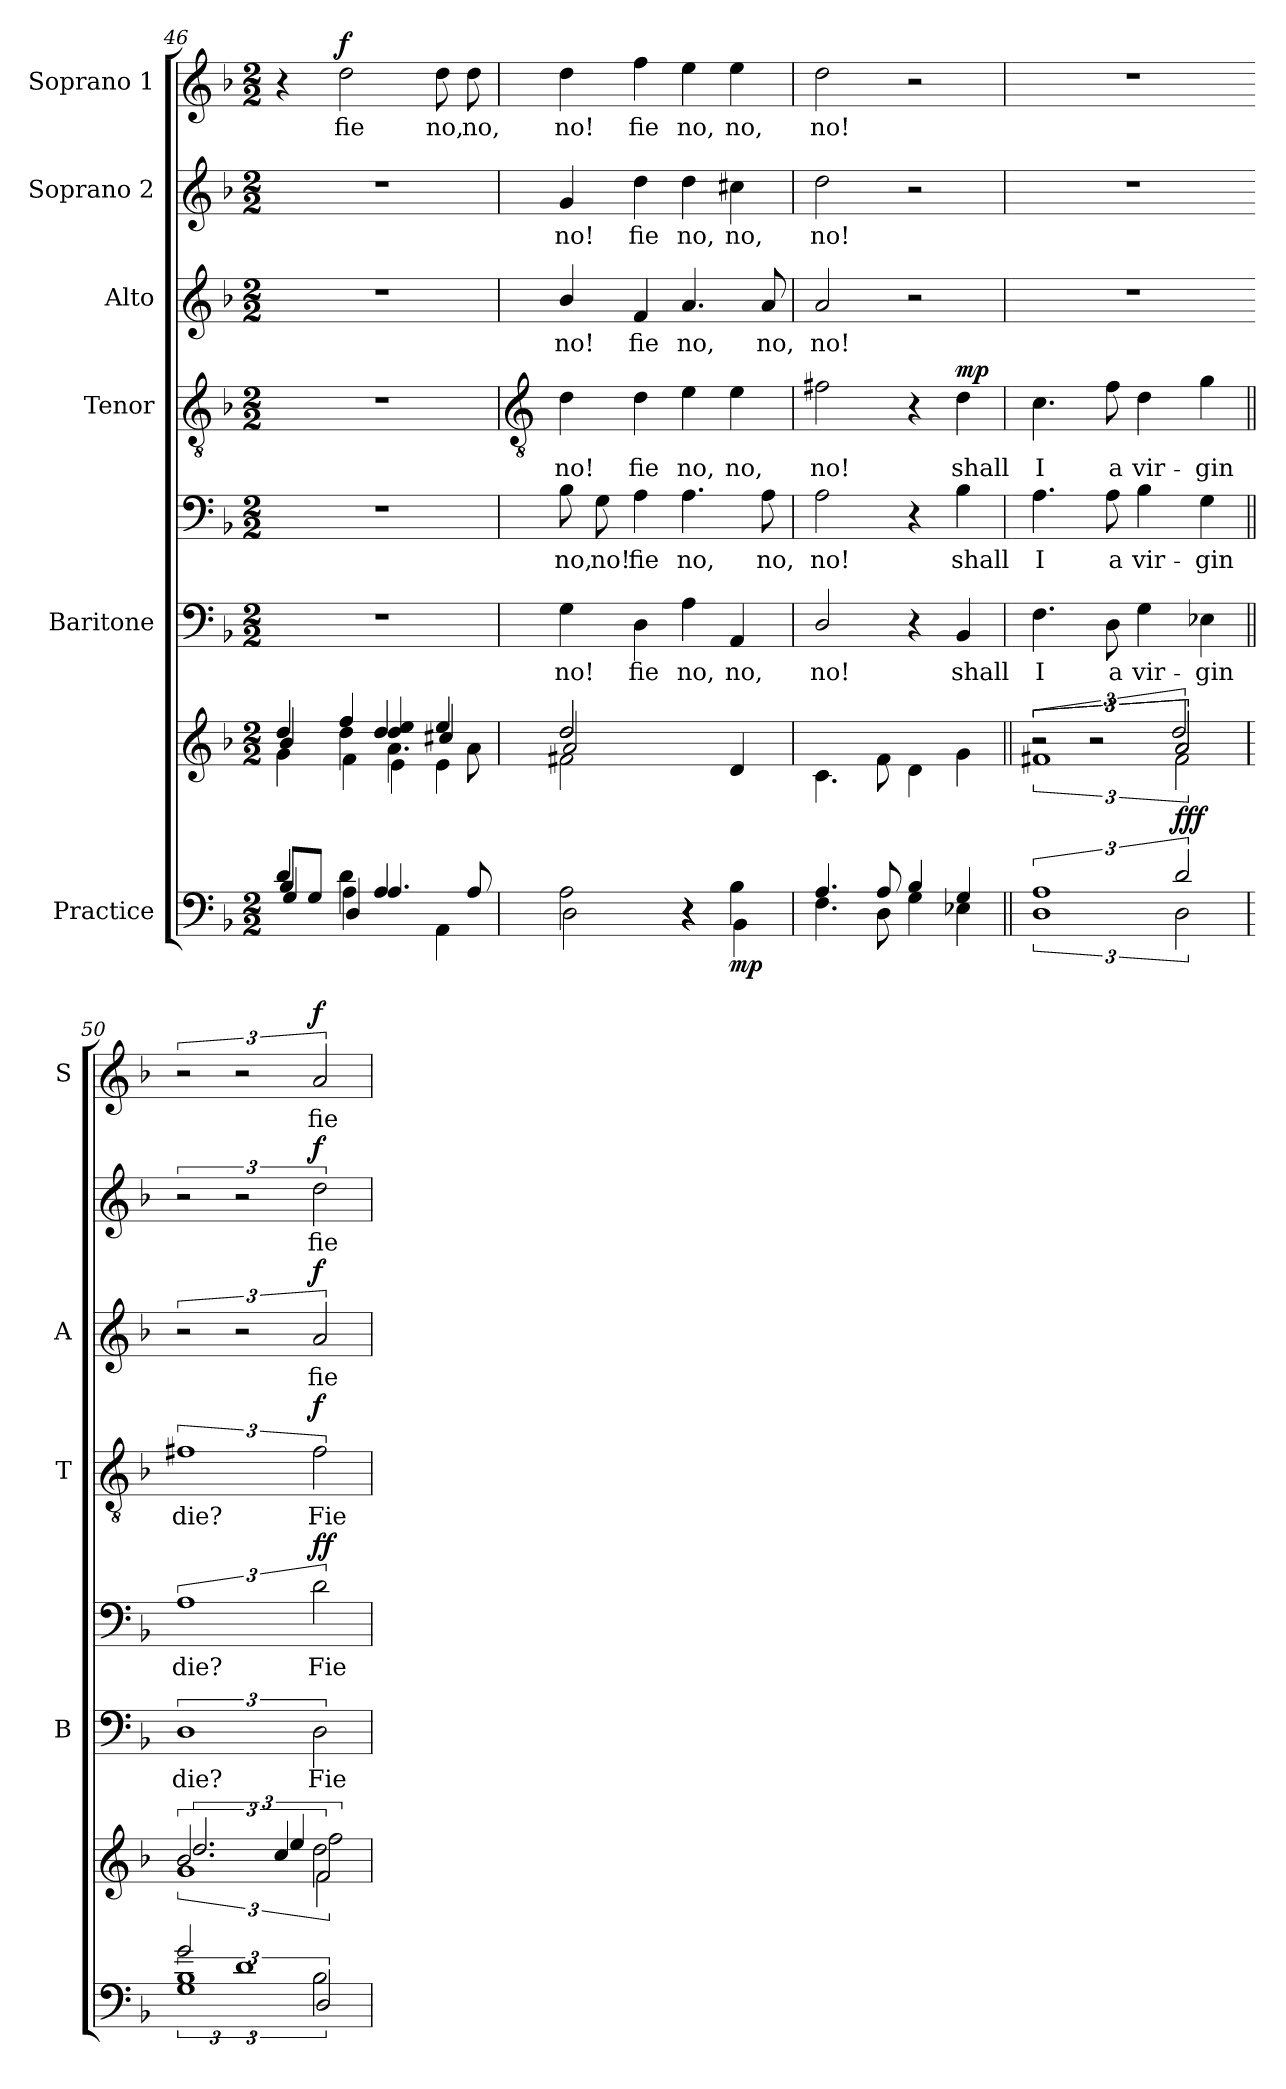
**kern	**kern	**dynam	**kern	**text	**kern	**text	**dynam	**kern	**text	**dynam	**kern	**text	**dynam	**kern	**text	**dynam	**kern	**text	**dynam
*part6	*part6	*part6	*part5	*part5	*part5	*part5	*part5	*part4	*part4	*part4	*part3	*part3	*part3	*part2	*part2	*part2	*part1	*part1	*part1
*staff8	*staff7	*staff7/8	*staff6	*staff6	*staff5	*staff5	*staff5/6	*staff4	*staff4	*staff4	*staff3	*staff3	*staff3	*staff2	*staff2	*staff2	*staff1	*staff1	*staff1
*I"Practice	*	*	*I"Baritone	*	*	*	*	*I"Tenor	*	*	*I"Alto	*	*	*I"Soprano 2	*	*	*I"Soprano 1	*	*
*	*	*	*I'B	*	*	*	*	*I'T	*	*	*I'A	*	*	*	*	*	*I'S	*	*
!!LO:LB:g=z
*clefF4	*clefG2	*	*clefF4	*	*clefF4	*	*	*clefGv2	*	*	*clefG2	*	*	*clefG2	*	*	*clefG2	*	*
*k[b-]	*k[b-]	*	*k[b-]	*	*k[b-]	*	*	*k[b-]	*	*	*k[b-]	*	*	*k[b-]	*	*	*k[b-]	*	*
*F:	*F:	*	*F:	*	*F:	*	*	*F:	*	*	*F:	*	*	*F:	*	*	*F:	*	*
*M2/2	*M2/2	*	*M2/2	*	*M2/2	*	*	*M2/2	*	*	*M2/2	*	*	*M2/2	*	*	*M2/2	*	*
=46	=46	=46	=46	=46	=46	=46	=46	=46	=46	=46	=46	=46	=46	=46	=46	=46	=46	=46	=46
*^	*^	*	*	*	*	*	*	*	*	*	*	*	*	*	*	*	*	*	*
*	*^	*	*^	*	*	*	*	*	*	*	*	*	*	*	*	*	*	*	*	*	*
*	*	*	*	*	*^	*	*	*	*	*	*	*	*	*	*	*	*	*	*	*	*	*	*
4d/	8B-\L	4G/	4dd/	4g	4b-/	2ryy	.	1r	.	1r	.	.	1r	.	.	1r	.	.	1r	.	.	4r	.	.
.	8G/J	.	.	.	.	.	.	.	.	.	.	.	.	.	.	.	.	.	.	.	.	.	.	.
!	!	!	!	!	!	!	!	!	!	!	!	!	!	!	!	!	!	!	!	!	!	!	!LO:LY:b	!LO:DY:b
4d\	4A	4D	4ff	4dd	4f\	.	.	.	.	.	.	.	.	.	.	.	.	.	.	.	.	2dd	fie	f
2ryy	4.A/	4A	4dd/ 4ee/	4dd/	4.a\	4e	.	.	.	.	.	.	.	.	.	.	.	.	.	.	.	.	.	.
!	!	!	!	!	!	!	!	!	!	!	!	!	!	!	!	!	!	!	!	!	!	!	!LO:LY:b	!
.	.	4AA\	4ee/	4cc#X/	.	4e	.	.	.	.	.	.	.	.	.	.	.	.	.	.	.	8dd	no,	.
!	!	!	!	!	!	!	!	!	!	!	!	!	!	!	!	!	!	!	!	!	!	!	!LO:LY:b	!
.	8A/	.	.	.	8a\	.	.	.	.	.	.	.	.	.	.	.	.	.	.	.	.	8dd	no,	.
!!LO:LB:g=z
=47	=47	=47	=47	=47	=47	=47	=47	=47	=47	=47	=47	=47	=47	=47	=47	=47	=47	=47	=47	=47	=47	=47	=47	=47
*	*	*	*	*	*	*	*	*	*	*	*	*	*clefGv2	*	*	*	*	*	*	*	*	*	*	*
!	!	!	!	!	!	!	!	!	!LO:LY:b	!	!LO:LY:b	!	!	!LO:LY:b	!	!	!LO:LY:b	!	!	!LO:LY:b	!	!	!LO:LY:b	!
2ryy	2A	2D\	2dd/	2dd/	2a/	2f#X	.	4G	no!	8B-	no,	.	4d	no!	.	4b-/	no!	.	4g	no!	.	4dd	no!	.
!	!	!	!	!	!	!	!	!	!	!	!LO:LY:b	!	!	!	!	!	!	!	!	!	!	!	!	!
.	.	.	.	.	.	.	.	.	.	8G	no!	.	.	.	.	.	.	.	.	.	.	.	.	.
!	!	!	!	!	!	!	!	!	!LO:LY:b	!	!LO:LY:b	!	!	!LO:LY:b	!	!	!LO:LY:b	!	!	!LO:LY:b	!	!	!LO:LY:b	!
.	.	.	.	.	.	.	.	4D	fie	4A	fie	.	4d	fie	.	4f	fie	.	4dd	fie	.	4ff	fie	.
!	!	!	!	!	!	!	!	!	!LO:LY:b	!	!LO:LY:b	!	!	!LO:LY:b	!	!	!LO:LY:b	!	!	!LO:LY:b	!	!	!LO:LY:b	!
4r	4r	4r	2ryy	2ryy	2ryy	4ryy	.	4A	no,	4.A	no,	.	4e	no,	.	4.a	no,	.	4dd	no,	.	4ee	no,	.
!	!	!	!	!	!	!	!LO:DY:b=2	!	!LO:LY:b	!	!	!	!	!LO:LY:b	!	!	!	!	!	!LO:LY:b	!	!	!LO:LY:b	!
4ryy	4B-	4BB-\	.	.	.	4d	mp	4AA	no,	.	.	.	4e	no,	.	.	.	.	4cc#X	no,	.	4ee	no,	.
!	!	!	!	!	!	!	!	!	!	!	!LO:LY:b	!	!	!	!	!	!LO:LY:b	!	!	!	!	!	!	!
.	.	.	.	.	.	.	.	.	.	8A	no,	.	.	.	.	8a	no,	.	.	.	.	.	.	.
*	*v	*v	*	*	*	*	*	*	*	*	*	*	*	*	*	*	*	*	*	*	*	*	*	*
=48	=48	=48	=48	=48	=48	=48	=48	=48	=48	=48	=48	=48	=48	=48	=48	=48	=48	=48	=48	=48	=48	=48	=48
!	!	!	!	!	!	!	!	!LO:LY:b	!	!LO:LY:b	!	!	!LO:LY:b	!	!	!LO:LY:b	!	!	!LO:LY:b	!	!	!LO:LY:b	!
4.A	4.F	1ryy	1ryy	1ryy	4.c	.	2D/	no!	2A	no!	.	2f#X	no!	.	2a	no!	.	2dd	no!	.	2dd	no!	.
8A	8D	.	.	.	8f	.	.	.	.	.	.	.	.	.	.	.	.	.	.	.	.	.	.
4B-	4G	.	.	.	4d	.	4r	.	4r	.	.	4r	.	.	2r	.	.	2r	.	.	2r	.	.
!	!	!	!	!	!	!	!	!LO:LY:b	!	!LO:LY:b	!LO:DY:b=2	!	!LO:LY:b	!	!	!	!	!	!	!	!	!	!
!	!	!	!	!	!	!	!	!	!	!	!LO:DY:n=1:b	!	!	!LO:DY:b	!	!	!	!	!	!	!	!	!
4G	4E-X	.	.	.	4g	.	4BB-	shall	4B-	shall	mp mp	4d	shall	mp	.	.	.	.	.	.	.	.	.
=49||	=49||	=49||	=49||	=49||	=49||	=49	=49	=49	=49	=49	=49	=49	=49	=49	=49	=49	=49	=49	=49	=49	=49	=49	=49
!	!	!	!	!	!	!	!	!LO:LY:b	!	!LO:LY:b	!	!	!LO:LY:b	!	!	!	!	!	!	!	!	!	!
3%2A	3%2D	3r	3r	3r	3%2f#X	.	4.F	I	4.A	I	.	4.c	I	.	1r	.	.	1r	.	.	1r	.	.
.	.	3r	3r	3r	.	.	.	.	.	.	.	.	.	.	.	.	.	.	.	.	.	.	.
!	!	!	!	!	!	!	!	!LO:LY:b	!	!LO:LY:b	!	!	!LO:LY:b	!	!	!	!	!	!	!	!	!	!
.	.	.	.	.	.	.	8D	a	8A	a	.	8f	a	.	.	.	.	.	.	.	.	.	.
!	!	!	!	!	!	!	!	!LO:LY:b	!	!LO:LY:b	!	!	!LO:LY:b	!	!	!	!	!	!	!	!	!	!
.	.	.	.	.	.	.	4G	vir-	4B-	vir-	.	4d	vir-	.	.	.	.	.	.	.	.	.	.
!	!	!	!	!	!	!LO:DY:b	!	!	!	!	!	!	!	!	!	!	!	!	!	!	!	!	!
!	!	!	!	!	!	!LO:DY:n=1:b	!	!	!	!	!	!	!	!	!	!	!	!	!	!	!	!	!
!	!	!	!	!	!	!LO:DY:n=2:b	!	!	!	!	!	!	!	!	!	!	!	!	!	!	!	!	!
3d	3D	3a	3dd/	3a/	3f#	f f f	.	.	.	.	.	.	.	.	.	.	.	.	.	.	.	.	.
!	!	!	!	!	!	!	!	!LO:LY:b	!	!LO:LY:b	!	!	!LO:LY:b	!	!	!	!	!	!	!	!	!	!
.	.	.	.	.	.	.	4E-X	-gin	4G	-gin	.	4g	-gin	.	.	.	.	.	.	.	.	.	.
*	*	*	*	*v	*v	*	*	*	*	*	*	*	*	*	*	*	*	*	*	*	*	*	*
=50	=50	=50	=50	=50	=50||	=50||	=50||	=50||	=50||	=50||	=50||	=50||	=50||	=50||	=50||	=50||	=50||	=50||	=50||	=50||	=50||	=50||
*	*^	*	*	*	*	*	*	*	*	*	*	*	*	*	*	*	*	*	*	*	*	*
!	!	!	!	!	!	!	!	!LO:LY:b	!	!LO:LY:b	!	!	!LO:LY:b	!	!	!	!	!	!	!	!	!	!
3g/	3%2B-	3%2G	3.b-/	3.dd/	3%2g	.	3%2D	die?	3%2A	die?	.	3%2f#X	die?	.	3r	.	.	3r	.	.	3r	.	.
3%2d\	.	.	.	.	.	.	.	.	.	.	.	.	.	.	3r	.	.	3r	.	.	3r	.	.
.	.	.	6cc/	6ee/	.	.	.	.	.	.	.	.	.	.	.	.	.	.	.	.	.	.	.
!	!	!	!	!	!	!	!	!LO:LY:b	!	!LO:LY:b	!LO:DY:b=2	!	!LO:LY:b	!	!	!LO:LY:b	!	!	!LO:LY:b	!	!	!LO:LY:b	!
!	!	!	!	!	!	!	!	!	!	!	!LO:DY:n=1:b	!	!	!LO:DY:b	!	!	!LO:DY:b	!	!	!LO:DY:b	!	!	!LO:DY:b
.	3B-	3D	3dd\	3ff\	3f\	.	3D	Fie	3d	Fie	f f	3f#	Fie	f	3a	fie	f	3dd	fie	f	3a	fie	f
*v	*v	*v	*	*	*	*	*	*	*	*	*	*	*	*	*	*	*	*	*	*	*	*	*
*	*v	*v	*v	*	*	*	*	*	*	*	*	*	*	*	*	*	*	*	*	*	*
=	=	=	=	=	=	=	=	=	=	=	=	=	=	=	=	=	=	=	=
*-	*-	*-	*-	*-	*-	*-	*-	*-	*-	*-	*-	*-	*-	*-	*-	*-	*-	*-	*-
